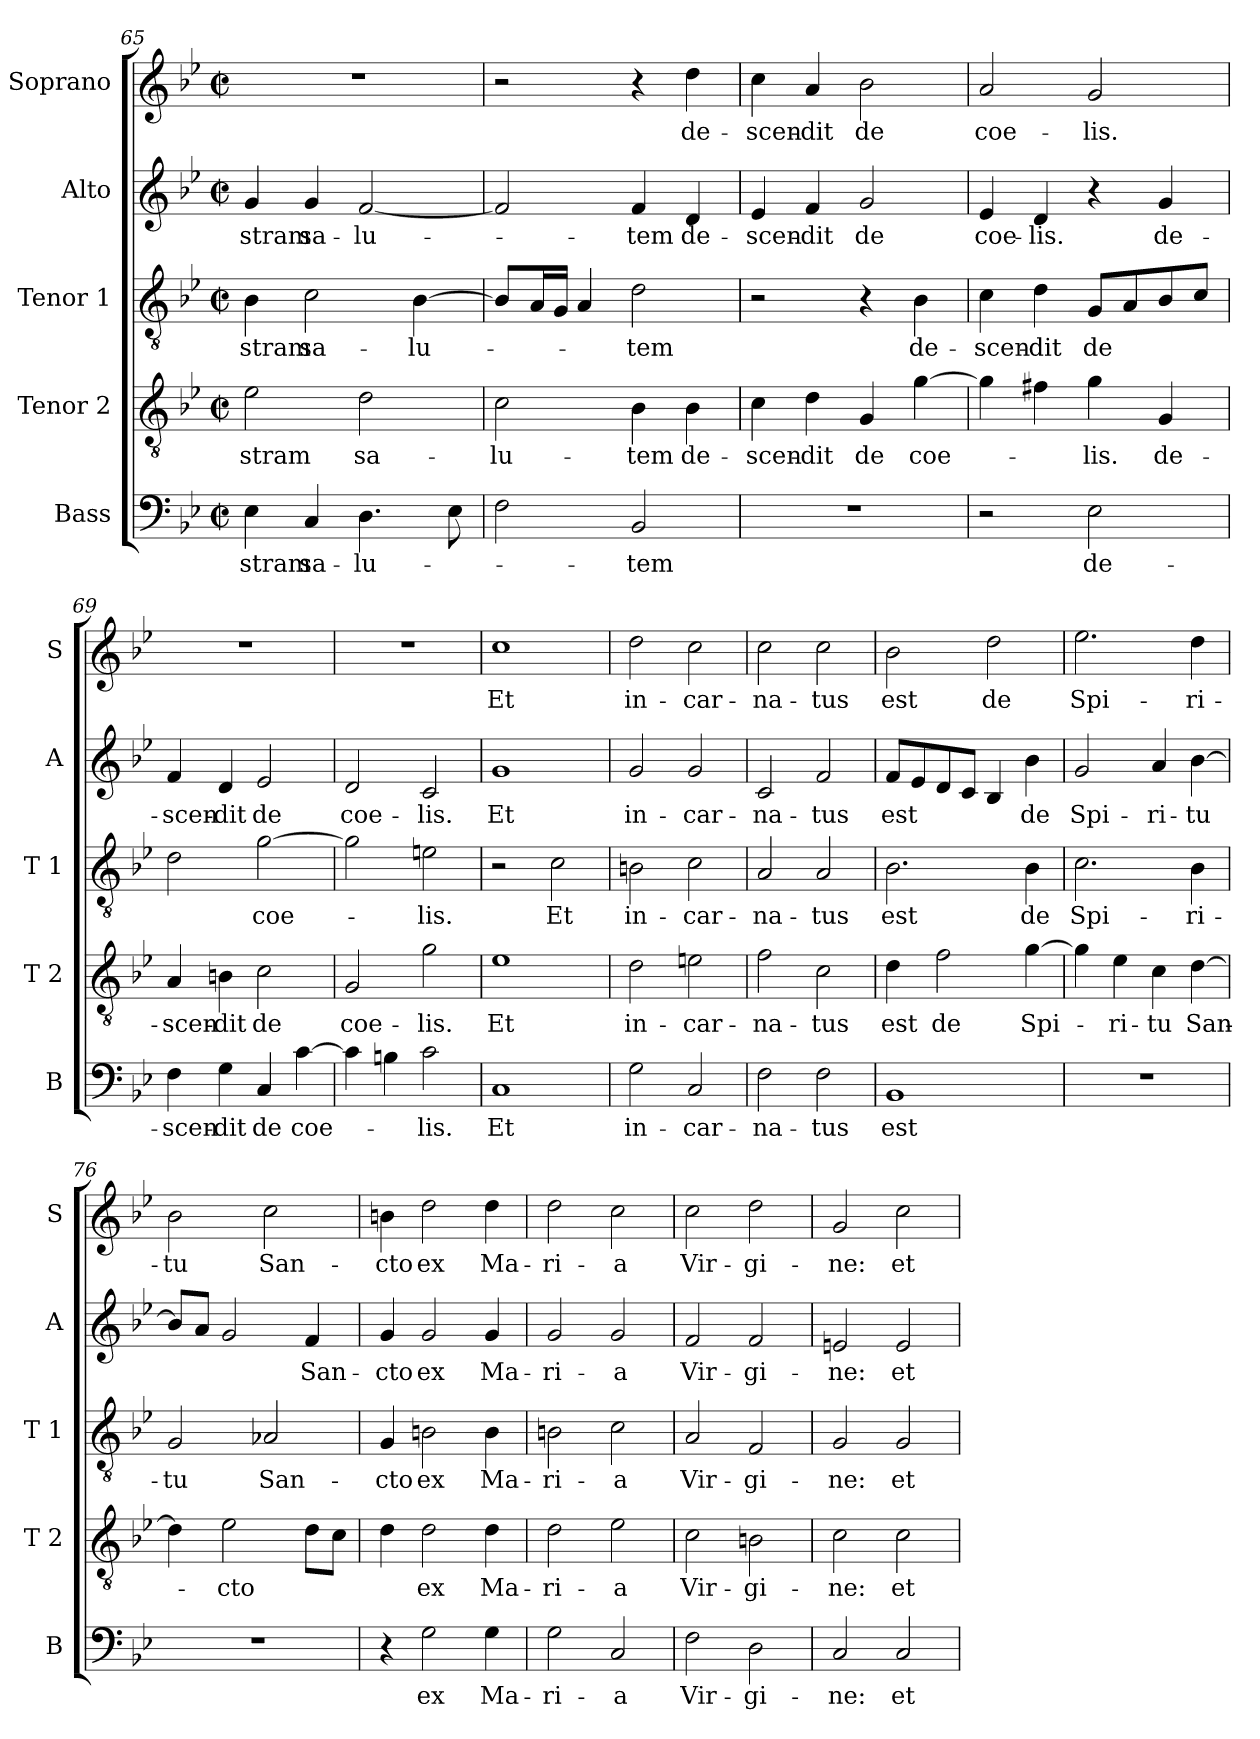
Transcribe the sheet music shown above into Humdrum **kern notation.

**kern	**text	**kern	**text	**kern	**text	**kern	**text	**kern	**text
*part5	*part5	*part4	*part4	*part3	*part3	*part2	*part2	*part1	*part1
*staff5	*staff5	*staff4	*staff4	*staff3	*staff3	*staff2	*staff2	*staff1	*staff1
*I"Bass	*	*I"Tenor 2	*	*I"Tenor 1	*	*I"Alto	*	*I"Soprano	*
*I'B	*	*I'T 2	*	*I'T 1	*	*I'A	*	*I'S	*
!!LO:PB:g=z
*clefF4	*	*clefGv2	*	*clefGv2	*	*clefG2	*	*clefG2	*
*k[b-e-]	*	*k[b-e-]	*	*k[b-e-]	*	*k[b-e-]	*	*k[b-e-]	*
*g:	*	*g:	*	*g:	*	*g:	*	*g:	*
*M2/2	*	*M2/2	*	*M2/2	*	*M2/2	*	*M2/2	*
*met(c|)	*	*met(c|)	*	*met(c|)	*	*met(c|)	*	*met(c|)	*
=65	=65	=65	=65	=65	=65	=65	=65	=65	=65
4E-\	-stram	2e-\	-stram	4B-\	-stram	4g/	-stram	1r	.
4C/	sa-	.	.	2c\	sa-	4g/	sa-	.	.
4.D\	-lu-	2d\	sa-	.	.	[2f/	-lu-	.	.
.	.	.	.	[4B-\	-lu-	.	.	.	.
8E-\	.	.	.	.	.	.	.	.	.
=66	=66	=66	=66	=66	=66	=66	=66	=66	=66
2F\	.	2c\	-lu-	8B-/L]	.	2f/]	.	2r	.
.	.	.	.	16A/L	.	.	.	.	.
.	.	.	.	16G/JJ	.	.	.	.	.
.	.	.	.	4A/	.	.	.	.	.
2BB-/	-tem	4B-\	-tem	2d\	-tem	4f/	-tem	4r	.
.	.	4B-\	de-	.	.	4d/	de-	4dd\	de-
=67	=67	=67	=67	=67	=67	=67	=67	=67	=67
1r	.	4c\	-scen-	2r	.	4e-/	-scen-	4cc\	-scen-
.	.	4d\	-dit	.	.	4f/	-dit	4a/	-dit
.	.	4G/	de	4r	.	2g/	de	2b-\	de
.	.	[4g\	coe-	4B-\	de-	.	.	.	.
=68	=68	=68	=68	=68	=68	=68	=68	=68	=68
2r	.	4g\]	.	4c\	-scen-	4e-/	coe-	2a/	coe-
.	.	4f#X\	.	4d\	-dit	4d/	-lis.	.	.
2E-\	de-	4g\	-lis.	8G/L	de	4r	.	2g/	-lis.
.	.	.	.	8A/	.	.	.	.	.
.	.	4G/	de-	8B-/	.	4g/	de-	.	.
.	.	.	.	8c/J	.	.	.	.	.
=69	=69	=69	=69	=69	=69	=69	=69	=69	=69
4F\	-scen-	4A/	-scen-	2d\	.	4f/	-scen-	1r	.
4G\	-dit	4Bn\	-dit	.	.	4d/	-dit	.	.
4C/	de	2c\	de	[2g\	coe-	2e-/	de	.	.
[4c\	coe-	.	.	.	.	.	.	.	.
!!LO:LB:g=z
=70	=70	=70	=70	=70	=70	=70	=70	=70	=70
4c\]	.	2G/	coe-	2g\]	.	2d/	coe-	1r	.
4Bn\	.	.	.	.	.	.	.	.	.
2c\	-lis.	2g\	-lis.	2en\	-lis.	2c/	-lis.	.	.
=71	=71	=71	=71	=71	=71	=71	=71	=71	=71
1C	Et	1e-	Et	2r	.	1g	Et	1cc	Et
.	.	.	.	2c\	Et	.	.	.	.
=72	=72	=72	=72	=72	=72	=72	=72	=72	=72
2G\	in-	2d\	in-	2Bn\	in-	2g/	in-	2dd\	in-
2C/	-car-	2en\	-car-	2c\	-car-	2g/	-car-	2cc\	-car-
=73	=73	=73	=73	=73	=73	=73	=73	=73	=73
2F\	-na-	2f\	-na-	2A/	-na-	2c/	-na-	2cc\	-na-
2F\	-tus	2c\	-tus	2A/	-tus	2f/	-tus	2cc\	-tus
=74	=74	=74	=74	=74	=74	=74	=74	=74	=74
1BB-	est	4d\	est	2.B-\	est	8f/L	est	2b-\	est
.	.	.	.	.	.	8e-/	.	.	.
.	.	2f\	de	.	.	8d/	.	.	.
.	.	.	.	.	.	8c/J	.	.	.
.	.	.	.	.	.	4B-/	.	2dd\	de
.	.	[4g\	Spi-	4B-\	de	4b-\	de	.	.
=75	=75	=75	=75	=75	=75	=75	=75	=75	=75
1r	.	4g\]	.	2.c\	Spi-	2g/	Spi-	2.ee-\	Spi-
.	.	4e-\	-ri-	.	.	.	.	.	.
.	.	4c\	-tu	.	.	4a/	-ri-	.	.
.	.	[4d\	San-	4B-\	-ri-	[4b-\	-tu	4dd\	-ri-
!!LO:PB:g=z
=76	=76	=76	=76	=76	=76	=76	=76	=76	=76
1r	.	4d\]	.	2G/	-tu	8b-/L]	.	2b-\	-tu
.	.	.	.	.	.	8a/J	.	.	.
.	.	2e-\	-cto	.	.	2g/	.	.	.
.	.	.	.	2A-X/	San-	.	.	2cc\	San-
.	.	8d\L	.	.	.	4f/	San-	.	.
.	.	8c\J	.	.	.	.	.	.	.
=77	=77	=77	=77	=77	=77	=77	=77	=77	=77
4r	.	4d\	.	4G/	-cto	4g/	-cto	4bn\	-cto
2G\	ex	2d\	ex	2Bn\	ex	2g/	ex	2dd\	ex
4G\	Ma-	4d\	Ma-	4B\	Ma-	4g/	Ma-	4dd\	Ma-
=78	=78	=78	=78	=78	=78	=78	=78	=78	=78
2G\	-ri-	2d\	-ri-	2Bn\	-ri-	2g/	-ri-	2dd\	-ri-
2C/	-a	2e-\	-a	2c\	-a	2g/	-a	2cc\	-a
=79	=79	=79	=79	=79	=79	=79	=79	=79	=79
2F\	Vir-	2c\	Vir-	2A/	Vir-	2f/	Vir-	2cc\	Vir-
2D\	-gi-	2Bn\	-gi-	2F/	-gi-	2f/	-gi-	2dd\	-gi-
=80	=80	=80	=80	=80	=80	=80	=80	=80	=80
2C/	-ne:	2c\	-ne:	2G/	-ne:	2en/	-ne:	2g/	-ne:
2C/	et	2c\	et	2G/	et	2e/	et	2cc\	et
=	=	=	=	=	=	=	=	=	=
*-	*-	*-	*-	*-	*-	*-	*-	*-	*-
